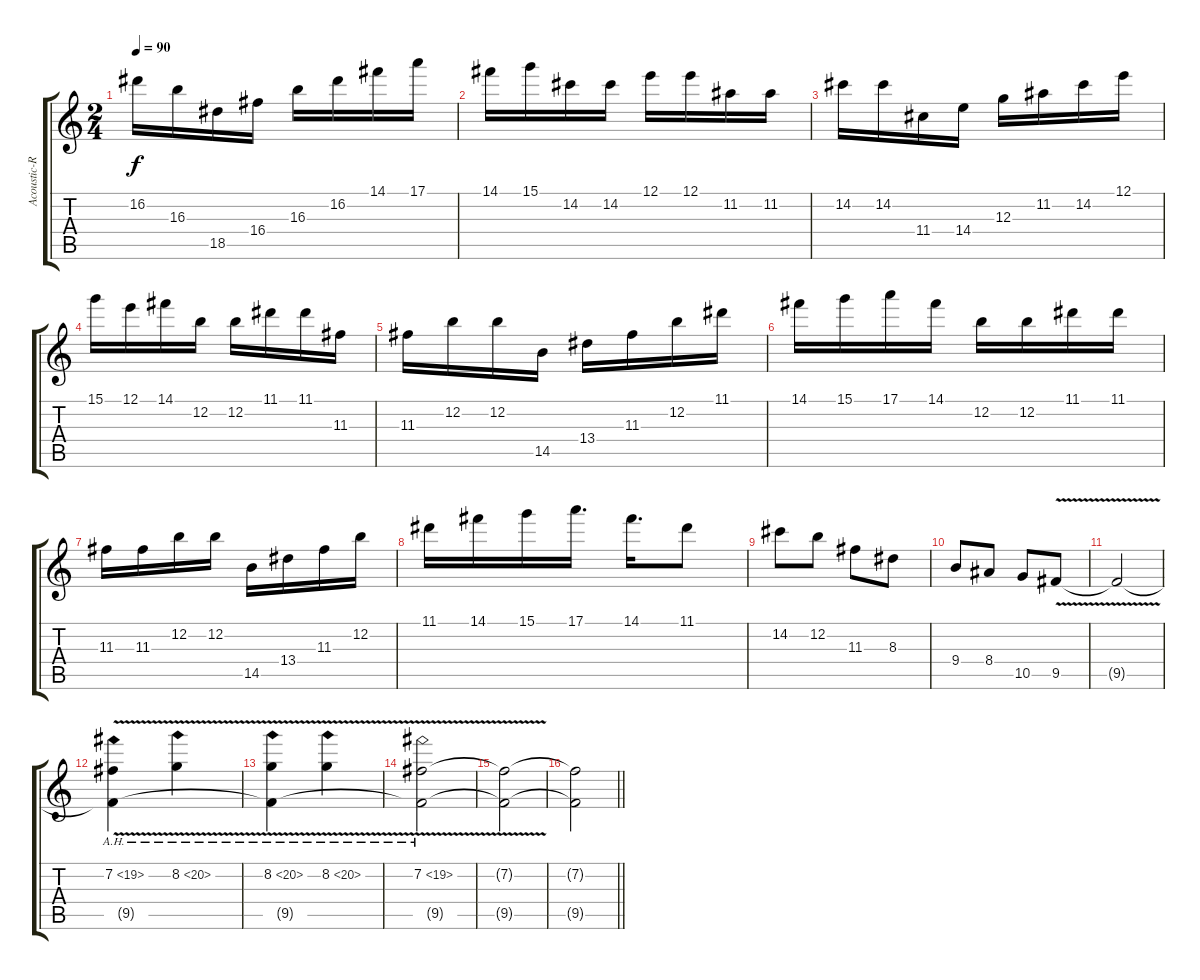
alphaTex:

\track ("Acoustic-Rhythm-addition lead" "Acoustic-R") {instrument acousticguitarnylon}
\staff {score tabs}
\tuning (E4 B3 G3 D3 A2 E2) {hide}
\ts (2 4)
\tempo 90
\clef g2
\ks c
16.2.16{dy f} 16.3.16 18.5.16 16.4.16 16.3.16 16.2.16 14.1.16 17.1.16 |
14.1.16 15.1.16 14.2.16 14.2.16 12.1.16 12.1.16 11.2.16 11.2.16 |
14.2.16 14.2.16 11.4.16 14.4.16 12.3.16 11.2.16 14.2.16 12.1.16 |
15.1.16 12.1.16 14.1.16 12.2.16 12.2.16 11.1.16 11.1.16 11.3.16 |
11.3.16 12.2.16 12.2.16 14.5.16 13.4.16 11.3.16 12.2.16 11.1.16 |
14.1.16 15.1.16 17.1.16 14.1.16 12.2.16 12.2.16 11.1.16 11.1.16 |
11.3.16 11.3.16 12.2.16 12.2.16 14.5.16 13.4.16 11.3.16 12.2.16 |
11.1.16 14.1.16 15.1.16 17.1.16{d} 14.1.16{d} 11.1.8 |
14.2.8 12.2.8 11.3.8 8.3.8 |
9.4.8 8.4.8 10.5.8 9.5{v}.8 |
9.5{t}.2 |
(7.2{ah 12 v} 9.5{t}).4 8.2{ah 12 v}.4 |
(8.2{ah 12 v} 9.5{t}).4 8.2{ah 12 v}.4 |
(7.2{ah 12 v} 9.5{t}).2 |
(7.2{t} 9.5{t}).2{volume 0} |
\barLineRight lightlight
(7.2{t} 9.5{t}).2
